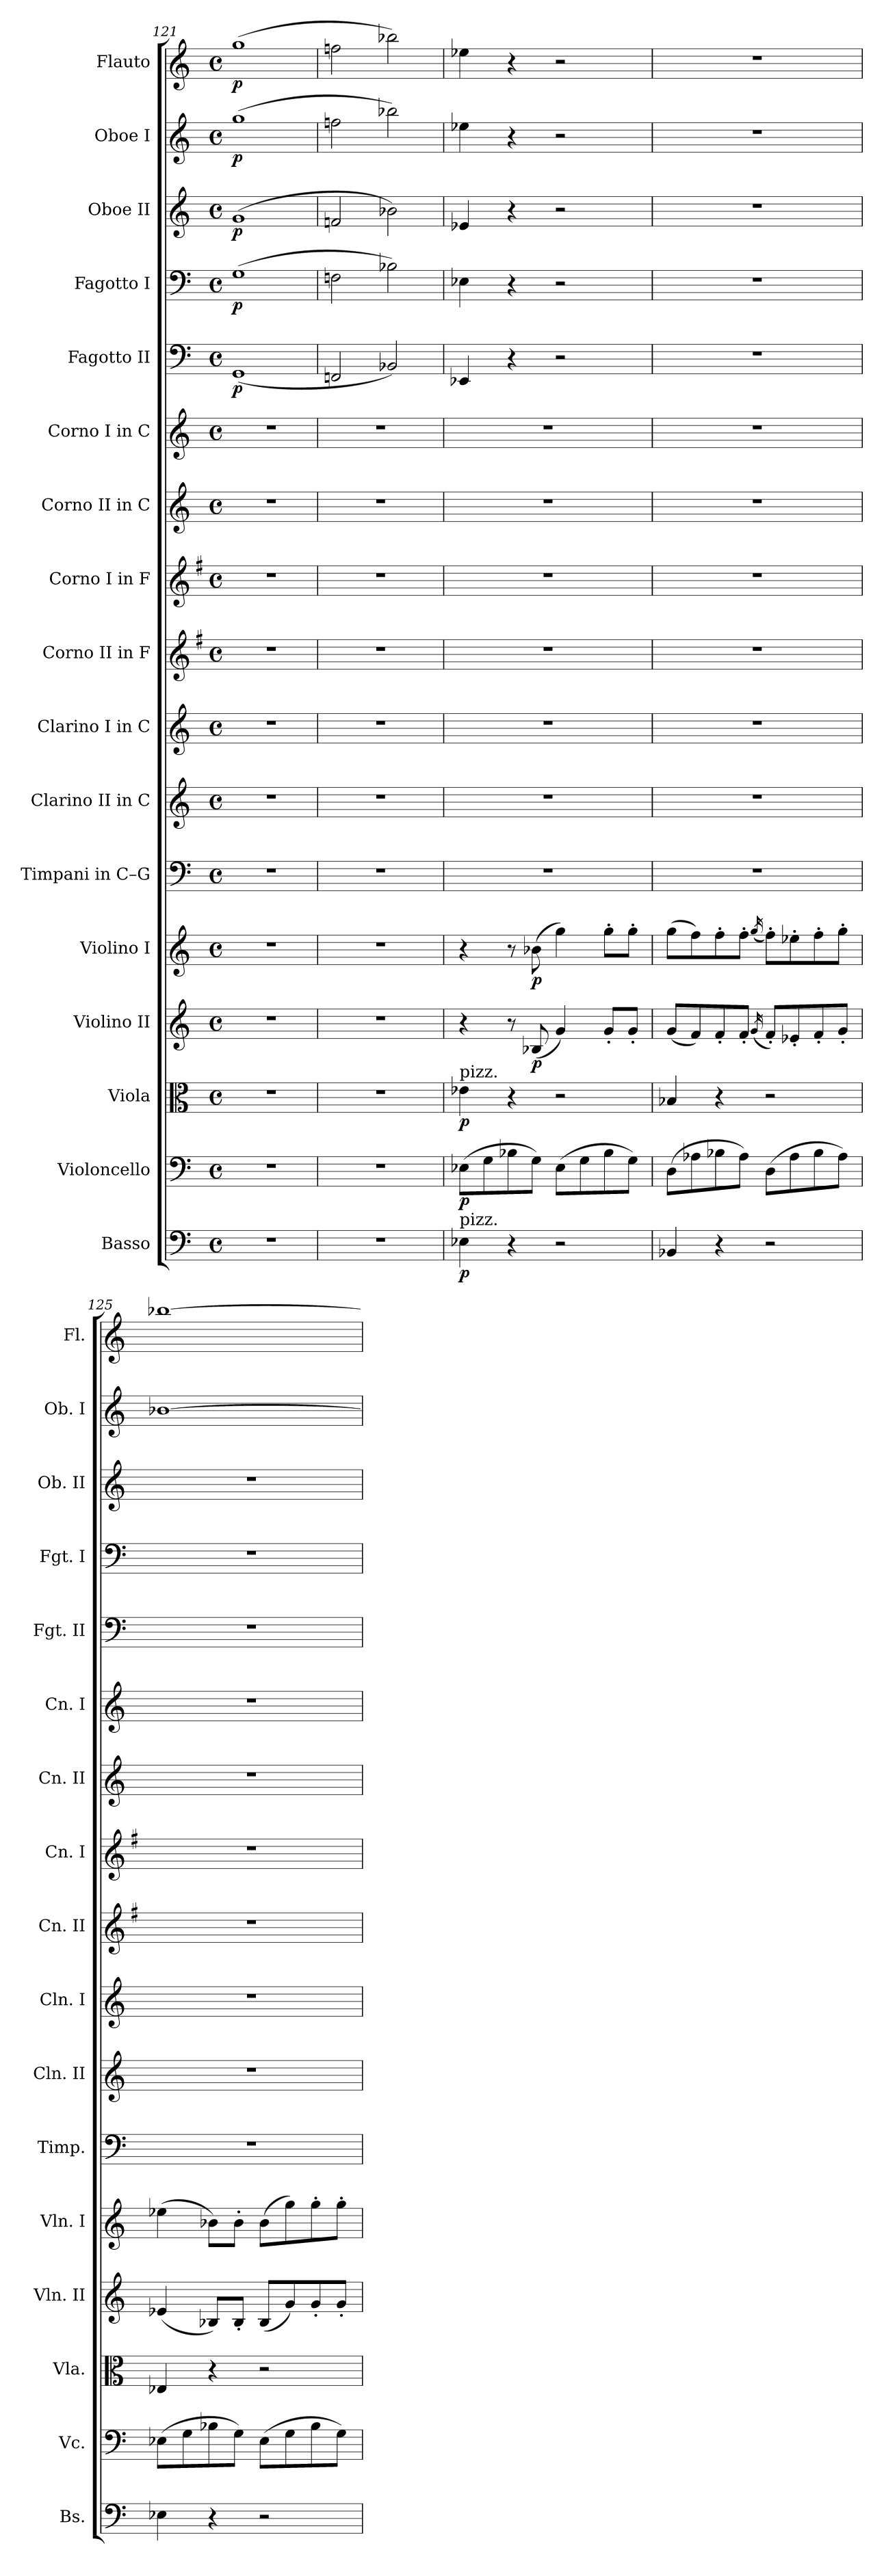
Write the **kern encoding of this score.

**kern	**dynam	**kern	**dynam	**kern	**dynam	**kern	**dynam	**kern	**dynam	**kern	**kern	**kern	**kern	**kern	**kern	**kern	**kern	**dynam	**kern	**dynam	**kern	**dynam	**kern	**dynam	**kern	**dynam
*part17	*part17	*part16	*part16	*part15	*part15	*part14	*part14	*part13	*part13	*part12	*part11	*part10	*part9	*part8	*part7	*part6	*part5	*part5	*part4	*part4	*part3	*part3	*part2	*part2	*part1	*part1
*staff17	*staff17	*staff16	*staff16	*staff15	*staff15	*staff14	*staff14	*staff13	*staff13	*staff12	*staff11	*staff10	*staff9	*staff8	*staff7	*staff6	*staff5	*staff5	*staff4	*staff4	*staff3	*staff3	*staff2	*staff2	*staff1	*staff1
*I"Basso	*	*I"Violoncello	*	*I"Viola	*	*I"Violino II	*	*I"Violino I	*	*I"Timpani in C–G	*I"Clarino II in C	*I"Clarino I in C	*I"Corno II in F	*I"Corno I in F	*I"Corno II in C	*I"Corno I in C	*I"Fagotto II	*	*I"Fagotto I	*	*I"Oboe II	*	*I"Oboe I	*	*I"Flauto	*
*I'Bs.	*	*I'Vc.	*	*I'Vla.	*	*I'Vln. II	*	*I'Vln. I	*	*I'Timp.	*I'Cln. II	*I'Cln. I	*I'Cn. II	*I'Cn. I	*I'Cn. II	*I'Cn. I	*I'Fgt. II	*	*I'Fgt. I	*	*I'Ob. II	*	*I'Ob. I	*	*I'Fl.	*
*clefF4	*	*clefF4	*	*clefC3	*	*clefG2	*	*clefG2	*	*clefF4	*clefG2	*clefG2	*clefG2	*clefG2	*clefG2	*clefG2	*clefF4	*	*clefF4	*	*clefG2	*	*clefG2	*	*clefG2	*
*ITrd7c12	*	*	*	*	*	*	*	*	*	*	*	*	*ITrd4c7	*ITrd4c7	*ITrd7c12	*ITrd7c12	*	*	*	*	*	*	*	*	*	*
*k[]	*	*k[]	*	*k[]	*	*k[]	*	*k[]	*	*k[]	*k[]	*k[]	*k[]	*k[]	*k[]	*k[]	*k[]	*	*k[]	*	*k[]	*	*k[]	*	*k[]	*
*M4/4	*	*M4/4	*	*M4/4	*	*M4/4	*	*M4/4	*	*M4/4	*M4/4	*M4/4	*M4/4	*M4/4	*M4/4	*M4/4	*M4/4	*	*M4/4	*	*M4/4	*	*M4/4	*	*M4/4	*
*met(c)	*	*met(c)	*	*met(c)	*	*met(c)	*	*met(c)	*	*met(c)	*met(c)	*met(c)	*met(c)	*met(c)	*met(c)	*met(c)	*met(c)	*	*met(c)	*	*met(c)	*	*met(c)	*	*met(c)	*
=121	=121	=121	=121	=121	=121	=121	=121	=121	=121	=121	=121	=121	=121	=121	=121	=121	=121	=121	=121	=121	=121	=121	=121	=121	=121	=121
!	!	!	!	!	!	!	!	!	!	!	!	!	!	!	!	!	!	!LO:DY:b	!	!LO:DY:b	!	!LO:DY:b	!	!LO:DY:b	!	!LO:DY:b
1r	.	1r	.	1r	.	1r	.	1r	.	1r	1r	1r	1r	1r	1r	1r	(1GG	p	(1G	p	(1g	p	(1gg	p	(1gg	p
=122	=122	=122	=122	=122	=122	=122	=122	=122	=122	=122	=122	=122	=122	=122	=122	=122	=122	=122	=122	=122	=122	=122	=122	=122	=122	=122
1r	.	1r	.	1r	.	1r	.	1r	.	1r	1r	1r	1r	1r	1r	1r	2FFn/	.	2Fn\	.	2fn/	.	2ffn\	.	2ffn\	.
.	.	.	.	.	.	.	.	.	.	.	.	.	.	.	.	.	2BB-X/)	.	2B-X\)	.	2b-X\)	.	2bb-X\)	.	2bb-X\)	.
=123	=123	=123	=123	=123	=123	=123	=123	=123	=123	=123	=123	=123	=123	=123	=123	=123	=123	=123	=123	=123	=123	=123	=123	=123	=123	=123
!	!	!	!	!LO:TX:a:t=pizz.	!	!	!	!	!	!	!	!	!	!	!	!	!	!	!	!	!	!	!	!	!	!
!LO:TX:a:t=pizz.	!	!	!	!	!	!	!	!	!	!	!	!	!	!	!	!	!	!	!	!	!	!	!	!	!	!
!	!LO:DY:b	!	!LO:DY:b	!	!LO:DY:b	!	!	!	!	!	!	!	!	!	!	!	!	!	!	!	!	!	!	!	!	!
4EE-X\	p	(8E-X\L	p	4e-X\	p	4r	.	4r	.	1r	1r	1r	1r	1r	1r	1r	4EE-X/	.	4E-X\	.	4e-X/	.	4ee-X\	.	4ee-X\	.
.	.	8G\	.	.	.	.	.	.	.	.	.	.	.	.	.	.	.	.	.	.	.	.	.	.	.	.
4r	.	8B-X\	.	4r	.	8r	.	8r	.	.	.	.	.	.	.	.	4r	.	4r	.	4r	.	4r	.	4r	.
!	!	!	!	!	!	!	!LO:DY:b	!	!LO:DY:b	!	!	!	!	!	!	!	!	!	!	!	!	!	!	!	!	!
.	.	8G\J)	.	.	.	(8B-X/	p	(8b-X\	p	.	.	.	.	.	.	.	.	.	.	.	.	.	.	.	.	.
2r	.	(8E-\L	.	2r	.	4g/)	.	4gg\)	.	.	.	.	.	.	.	.	2r	.	2r	.	2r	.	2r	.	2r	.
.	.	8G\	.	.	.	.	.	.	.	.	.	.	.	.	.	.	.	.	.	.	.	.	.	.	.	.
.	.	8B-\	.	.	.	8g'/L	.	8gg'\L	.	.	.	.	.	.	.	.	.	.	.	.	.	.	.	.	.	.
.	.	8G\J)	.	.	.	8g'/J	.	8gg'\J	.	.	.	.	.	.	.	.	.	.	.	.	.	.	.	.	.	.
!!LO:PB:g=z
=124	=124	=124	=124	=124	=124	=124	=124	=124	=124	=124	=124	=124	=124	=124	=124	=124	=124	=124	=124	=124	=124	=124	=124	=124	=124	=124
4BBB-X/	.	(8D\L	.	4B-X/	.	(8g/L	.	(8gg\L	.	1r	1r	1r	1r	1r	1r	1r	1r	.	1r	.	1r	.	1r	.	1r	.
.	.	8A-X\	.	.	.	8f/)	.	8ff\)	.	.	.	.	.	.	.	.	.	.	.	.	.	.	.	.	.	.
4r	.	8B-X\	.	4r	.	8f'/	.	8ff'\	.	.	.	.	.	.	.	.	.	.	.	.	.	.	.	.	.	.
.	.	8A-\J)	.	.	.	8f'/J	.	8ff'\J	.	.	.	.	.	.	.	.	.	.	.	.	.	.	.	.	.	.
.	.	.	.	.	.	(16qg/	.	(16qgg/	.	.	.	.	.	.	.	.	.	.	.	.	.	.	.	.	.	.
2r	.	(8D\L	.	2r	.	8f'/L)	.	8ff'\L)	.	.	.	.	.	.	.	.	.	.	.	.	.	.	.	.	.	.
.	.	8A-\	.	.	.	8e-X'/	.	8ee-X'\	.	.	.	.	.	.	.	.	.	.	.	.	.	.	.	.	.	.
.	.	8B-\	.	.	.	8f'/	.	8ff'\	.	.	.	.	.	.	.	.	.	.	.	.	.	.	.	.	.	.
.	.	8A-\J)	.	.	.	8g'/J	.	8gg'\J	.	.	.	.	.	.	.	.	.	.	.	.	.	.	.	.	.	.
=125	=125	=125	=125	=125	=125	=125	=125	=125	=125	=125	=125	=125	=125	=125	=125	=125	=125	=125	=125	=125	=125	=125	=125	=125	=125	=125
4EE-X\	.	(8E-X\L	.	4E-X/	.	(4e-X/	.	(4ee-X\	.	1r	1r	1r	1r	1r	1r	1r	1r	.	1r	.	1r	.	[1b-X	.	[1bb-X	.
.	.	8G\	.	.	.	.	.	.	.	.	.	.	.	.	.	.	.	.	.	.	.	.	.	.	.	.
4r	.	8B-X\	.	4r	.	8B-X/L)	.	8b-X\L)	.	.	.	.	.	.	.	.	.	.	.	.	.	.	.	.	.	.
.	.	8G\J)	.	.	.	8B-'/J	.	8b-'\J	.	.	.	.	.	.	.	.	.	.	.	.	.	.	.	.	.	.
2r	.	(8E-\L	.	2r	.	(8B-/L	.	(8b-\L	.	.	.	.	.	.	.	.	.	.	.	.	.	.	.	.	.	.
.	.	8G\	.	.	.	8g/)	.	8gg\)	.	.	.	.	.	.	.	.	.	.	.	.	.	.	.	.	.	.
.	.	8B-\	.	.	.	8g'/	.	8gg'\	.	.	.	.	.	.	.	.	.	.	.	.	.	.	.	.	.	.
.	.	8G\J)	.	.	.	8g'/J	.	8gg'\J	.	.	.	.	.	.	.	.	.	.	.	.	.	.	.	.	.	.
=	=	=	=	=	=	=	=	=	=	=	=	=	=	=	=	=	=	=	=	=	=	=	=	=	=	=
*-	*-	*-	*-	*-	*-	*-	*-	*-	*-	*-	*-	*-	*-	*-	*-	*-	*-	*-	*-	*-	*-	*-	*-	*-	*-	*-
